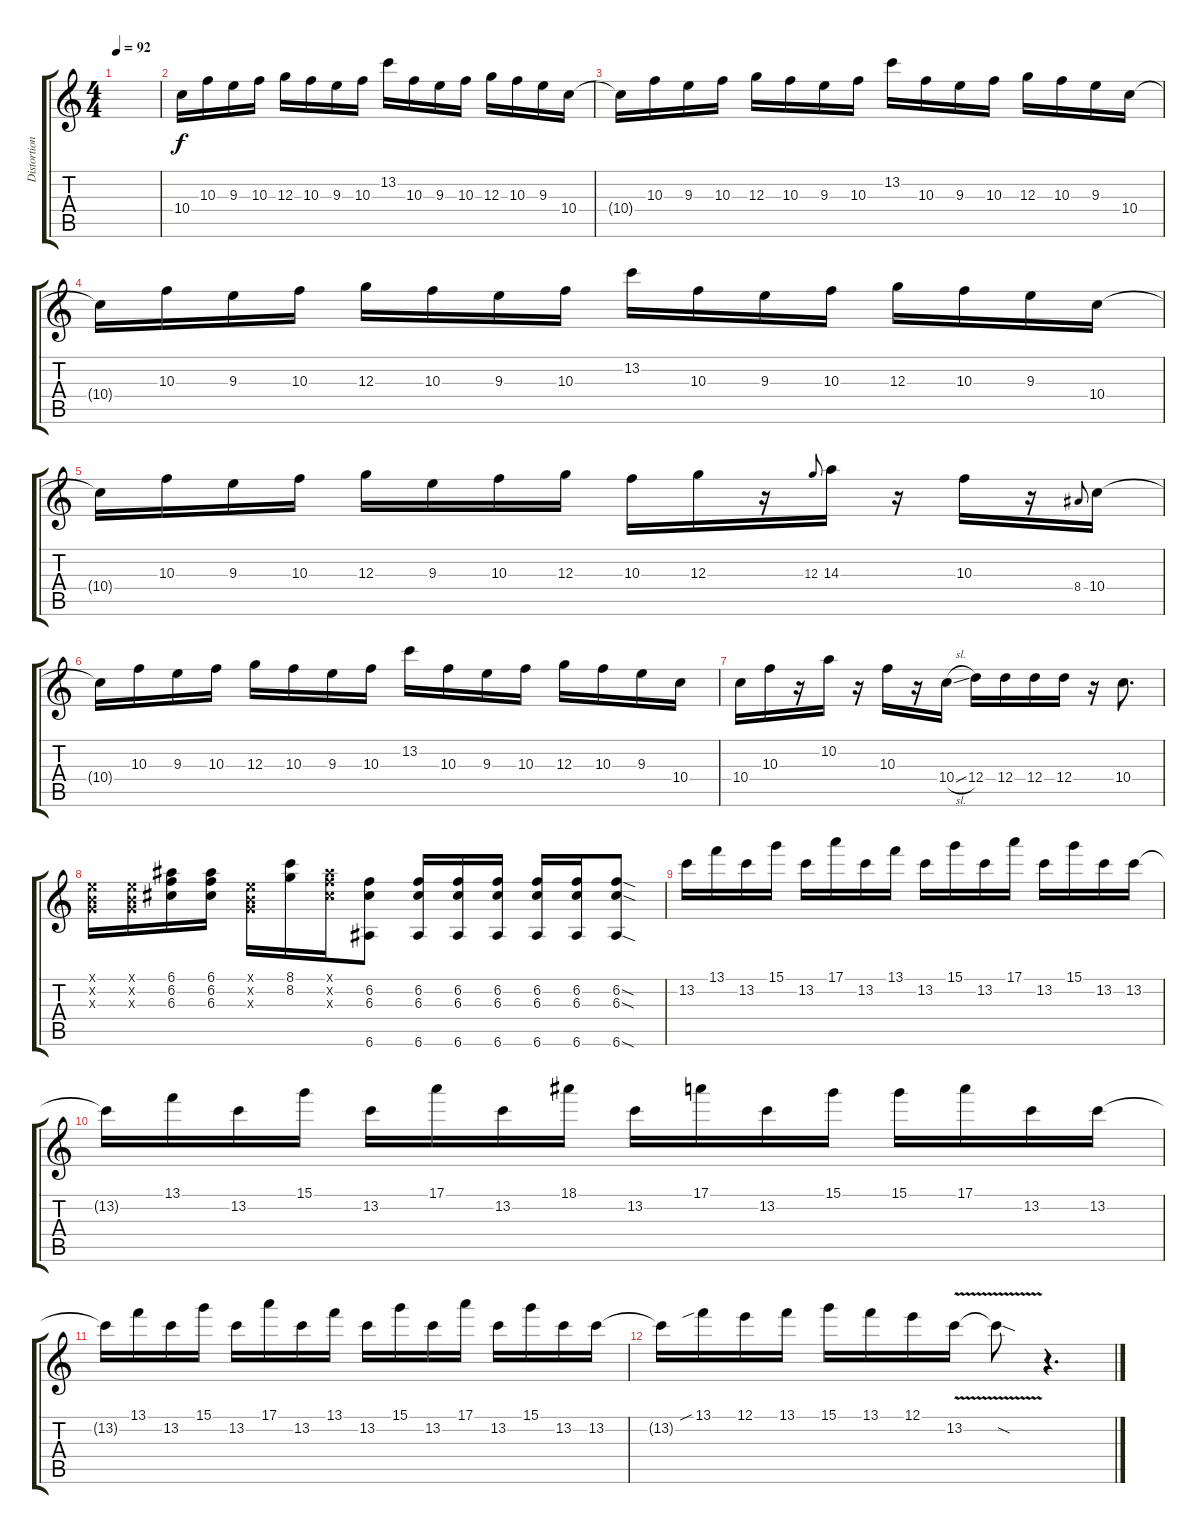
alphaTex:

\track ("Distortion Guitar" "Distortion") {mute instrument distortionguitar}
\staff {score tabs}
\tuning (E4 B3 G3 D3 A2 E2) {hide}
\ts (4 4)
\tempo 92
\clef g2
\ks c
|
10.4.16 10.3.16 9.3.16 10.3.16 12.3.16 10.3.16 9.3.16 10.3.16 13.2.16 10.3.16 9.3.16 10.3.16 12.3.16 10.3.16 9.3.16 10.4.16 |
10.4{t}.16 10.3.16 9.3.16 10.3.16 12.3.16 10.3.16 9.3.16 10.3.16 13.2.16 10.3.16 9.3.16 10.3.16 12.3.16 10.3.16 9.3.16 10.4.16 |
10.4{t}.16 10.3.16 9.3.16 10.3.16 12.3.16 10.3.16 9.3.16 10.3.16 13.2.16 10.3.16 9.3.16 10.3.16 12.3.16 10.3.16 9.3.16 10.4.16 |
10.4{t}.16 10.3.16 9.3.16 10.3.16 12.3.16 9.3.16 10.3.16 12.3.16 10.3.16 12.3.16 r.16 12.3.8{gr onbeat} 14.3.16 r.16 10.3.16 r.16 8.4.8{gr onbeat} 10.4.16 |
10.4{t}.16 10.3.16 9.3.16 10.3.16 12.3.16 10.3.16 9.3.16 10.3.16 13.2.16 10.3.16 9.3.16 10.3.16 12.3.16 10.3.16 9.3.16 10.4.16 |
10.4.16 10.3.16 r.16 10.2.16 r.16 10.3.16 r.16 10.4{sl}.16 12.4.16 12.4.16 12.4.16 12.4.16 r.16 10.4.8{d} |
(0.1{x} 0.2{x} 0.3{x}).16 (0.1{x} 0.2{x} 0.3{x}).16 (6.1 6.2 6.3).16 (6.1 6.2 6.3).16 (0.1{x} 0.2{x} 0.3{x}).16 (8.1 8.2).16 (6.1{x} 6.2{x} 6.3{x}).16 (6.2 6.3 6.6).8 (6.2 6.3 6.6).16 (6.2 6.3 6.6).16 (6.2 6.3 6.6).16 (6.2 6.3 6.6).16 (6.2 6.3 6.6).16 (6.2{sod} 6.3{sod} 6.6{sod}).8 |
13.2.16 13.1.16 13.2.16 15.1.16 13.2.16 17.1.16 13.2.16 13.1.16 13.2.16 15.1.16 13.2.16 17.1.16 13.2.16 15.1.16 13.2.16 13.2.16 |
13.2{t}.16 13.1.16 13.2.16 15.1.16 13.2.16 17.1.16 13.2.16 18.1.16 13.2.16 17.1.16 13.2.16 15.1.16 15.1.16 17.1.16 13.2.16 13.2.16 |
13.2{t}.16 13.1.16 13.2.16 15.1.16 13.2.16 17.1.16 13.2.16 13.1.16 13.2.16 15.1.16 13.2.16 17.1.16 13.2.16 15.1.16 13.2.16 13.2.16 |
13.2{t}.16 13.1{sib}.16 12.1.16 13.1.16 15.1.16 13.1.16 12.1.16 13.2{v}.16 13.2{v sod t}.8 r.4{d}
